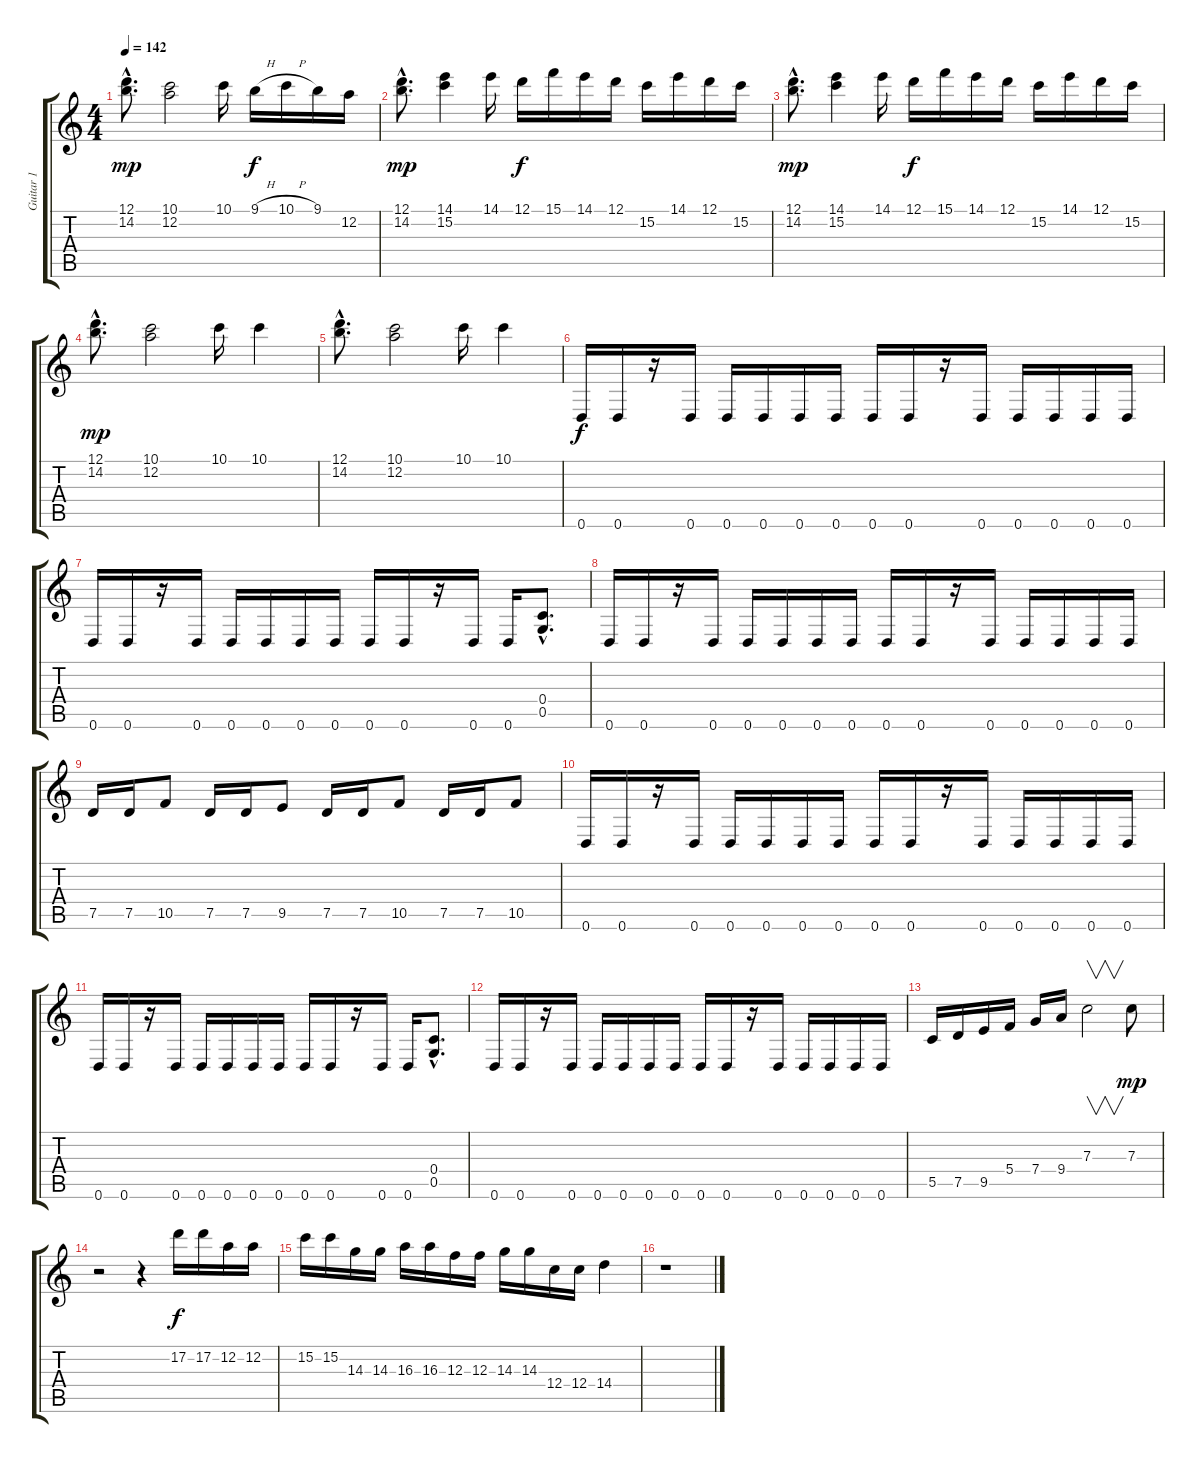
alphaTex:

\track ("Guitar 1" "Guitar 1") {instrument overdrivenguitar}
\staff {score tabs}
\tuning (D4 A3 F3 C3 G2 D2) {hide}
\ts (4 4)
\tempo 142
\clef g2
\ks c
(12.1{hac} 14.2{hac}).8{d dy mp} (10.1 12.2).2 10.1.16 9.1{h}.16{dy f} 10.1{h}.16 9.1.16 12.2.16 |
(12.1{hac} 14.2{hac}).8{d dy mp} (14.1 15.2).4 14.1.16 12.1.16{dy f} 15.1.16 14.1.16 12.1.16 15.2.16 14.1.16 12.1.16 15.2.16 |
(12.1{hac} 14.2{hac}).8{d dy mp} (14.1 15.2).4 14.1.16 12.1.16{dy f} 15.1.16 14.1.16 12.1.16 15.2.16 14.1.16 12.1.16 15.2.16 |
(12.1{hac} 14.2{hac}).8{d dy mp} (10.1 12.2).2 10.1.16 10.1.4 |
(12.1{hac} 14.2{hac}).8{d} (10.1 12.2).2 10.1.16 10.1.4 |
0.6.16{dy f} 0.6.16 r.16 0.6.16 0.6.16 0.6.16 0.6.16 0.6.16 0.6.16 0.6.16 r.16 0.6.16 0.6.16 0.6.16 0.6.16 0.6.16 |
0.6.16 0.6.16 r.16 0.6.16 0.6.16 0.6.16 0.6.16 0.6.16 0.6.16 0.6.16 r.16 0.6.16 0.6.16 (0.4{hac} 0.5{hac}).8{d} |
0.6.16 0.6.16 r.16 0.6.16 0.6.16 0.6.16 0.6.16 0.6.16 0.6.16 0.6.16 r.16 0.6.16 0.6.16 0.6.16 0.6.16 0.6.16 |
7.5.16 7.5.16 10.5.8 7.5.16 7.5.16 9.5.8 7.5.16 7.5.16 10.5.8 7.5.16 7.5.16 10.5.8 |
0.6.16 0.6.16 r.16 0.6.16 0.6.16 0.6.16 0.6.16 0.6.16 0.6.16 0.6.16 r.16 0.6.16 0.6.16 0.6.16 0.6.16 0.6.16 |
0.6.16 0.6.16 r.16 0.6.16 0.6.16 0.6.16 0.6.16 0.6.16 0.6.16 0.6.16 r.16 0.6.16 0.6.16 (0.4{hac} 0.5{hac}).8{d} |
0.6.16 0.6.16 r.16 0.6.16 0.6.16 0.6.16 0.6.16 0.6.16 0.6.16 0.6.16 r.16 0.6.16 0.6.16 0.6.16 0.6.16 0.6.16 |
5.5.16 7.5.16 9.5.16 5.4.16 7.4.16 9.4.16 7.3.2{v} 7.3.8{dy mp} |
r.2 r.4 17.2.16{dy f} 17.2.16 12.2.16 12.2.16 |
15.2.16 15.2.16 14.3.16 14.3.16 16.3.16 16.3.16 12.3.16 12.3.16 14.3.16 14.3.16 12.4.16 12.4.16 14.4.4 |
r.1
